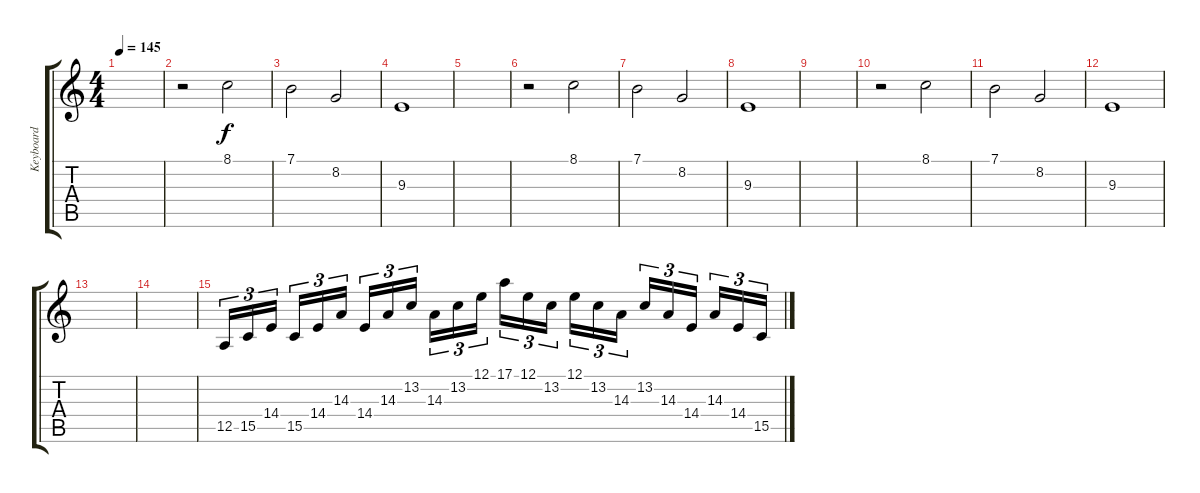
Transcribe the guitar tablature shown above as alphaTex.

\track ("Keyboard" "Keyboard") {instrument stringensemble2}
\staff {score tabs}
\tuning (E4 B3 G3 D3 A2 E2) {hide}
\ts (4 4)
\tempo 145
\clef g2
\ks c
|
r.2{instrument fx7echoes} 8.1.2 |
7.1.2 8.2.2 |
9.3.1 |
|
r.2 8.1.2 |
7.1.2 8.2.2 |
9.3.1 |
|
r.2 8.1.2 |
7.1.2 8.2.2 |
9.3.1 |
|
|
12.5.16{tu (3 2) instrument lead8bassandlead} 15.5.16{tu (3 2)} 14.4.16{tu (3 2)} 15.5.16{tu (3 2)} 14.4.16{tu (3 2)} 14.3.16{tu (3 2)} 14.4.16{tu (3 2)} 14.3.16{tu (3 2)} 13.2.16{tu (3 2)} 14.3.16{tu (3 2)} 13.2.16{tu (3 2)} 12.1.16{tu (3 2)} 17.1.16{tu (3 2)} 12.1.16{tu (3 2)} 13.2.16{tu (3 2)} 12.1.16{tu (3 2)} 13.2.16{tu (3 2)} 14.3.16{tu (3 2)} 13.2.16{tu (3 2)} 14.3.16{tu (3 2)} 14.4.16{tu (3 2)} 14.3.16{tu (3 2)} 14.4.16{tu (3 2)} 15.5.16{tu (3 2)}
